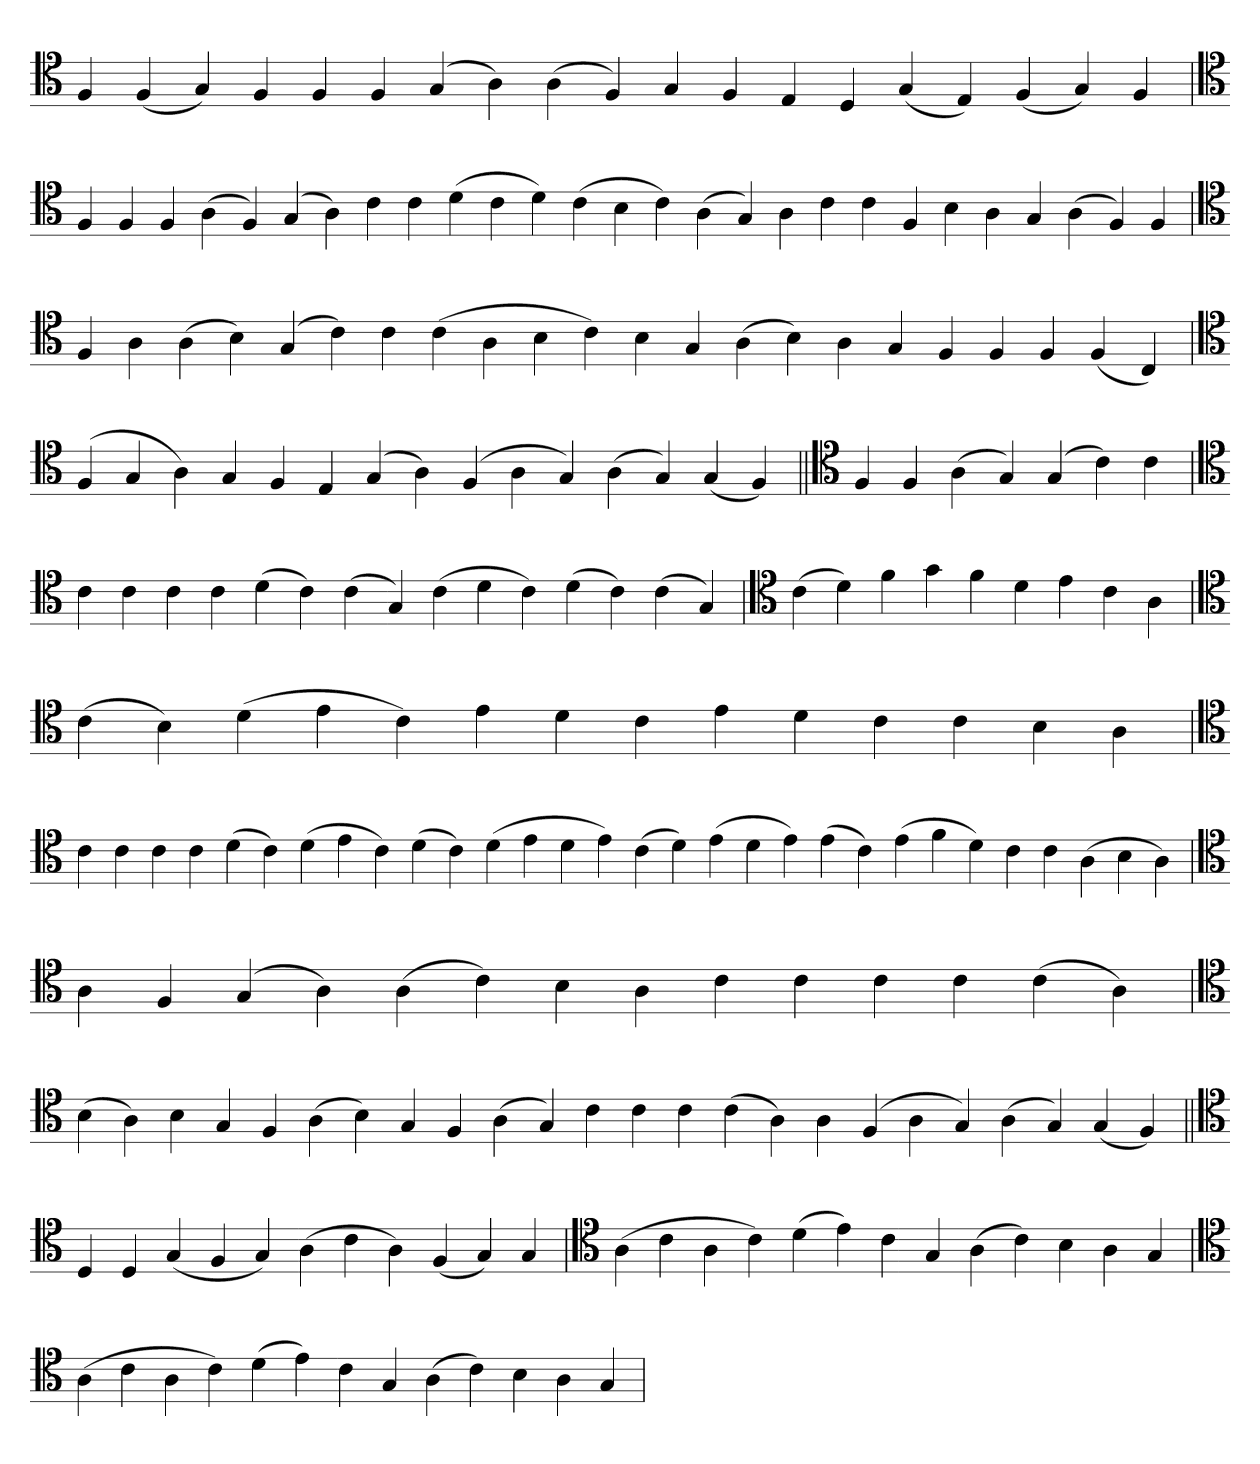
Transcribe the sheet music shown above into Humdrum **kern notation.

**kern
*part1
*staff1
*clefC4
=
4F
(4F
4G)
4F
4F
4F
(4G
4A)
(4A
4F)
4G
4F
4E
4D
(4G
4E)
(4F
4G)
4F
='
*clefC4
4F
4F
4F
(4A
4F)
(4G
4A)
4c
4c
(4d
4c
4d)
(4c
4B
4c)
(4A
4G)
4A
4c
4c
4F
4B
4A
4G
(4A
4F)
4F
=
*clefC4
4F
4A
(4A
4B)
(4G
4c)
4c
(4c
4A
4B
4c)
4B
4G
(4A
4B)
4A
4G
4F
4F
4F
(4F
4C)
=`
*clefC4
(4F
4G
4A)
4G
4F
4E
(4G
4A)
(4F
4A
4G)
(4A
4G)
(4G
4F)
=||
*clefC4
4F
4F
(4A
4G)
(4G
4c)
4c
=`
*clefC4
4c
4c
4c
4c
(4d
4c)
(4c
4G)
(4c
4d
4c)
(4d
4c)
(4c
4G)
=`
*clefC4
(4c
4d)
4f
4g
4f
4d
4e
4c
4A
=`
*clefC4
(4c
4B)
(4d
4e
4c)
4e
4d
4c
4e
4d
4c
4c
4B
4A
=
*clefC4
4c
4c
4c
4c
(4d
4c)
(4d
4e
4c)
(4d
4c)
(4d
4e
4d
4e)
(4c
4d)
(4e
4d
4e)
(4e
4c)
(4e
4f
4d)
4c
4c
(4A
4B
4A)
='
*clefC4
4A
4F
(4G
4A)
(4A
4c)
4B
4A
4c
4c
4c
4c
(4c
4A)
=`
*clefC4
(4B
4A)
4B
4G
4F
(4A
4B)
4G
4F
(4A
4G)
4c
4c
4c
(4c
4A)
4A
(4F
4A
4G)
(4A
4G)
(4G
4F)
=||
*clefC4
4D
4D
(4G
4F
4G)
(4A
4c
4A)
(4F
4G)
4G
='
*clefC4
(4A
4c
4A
4c)
(4d
4e)
4c
4G
(4A
4c)
4B
4A
4G
=`
*clefC4
(4A
4c
4A
4c)
(4d
4e)
4c
4G
(4A
4c)
4B
4A
4G
='
*-
